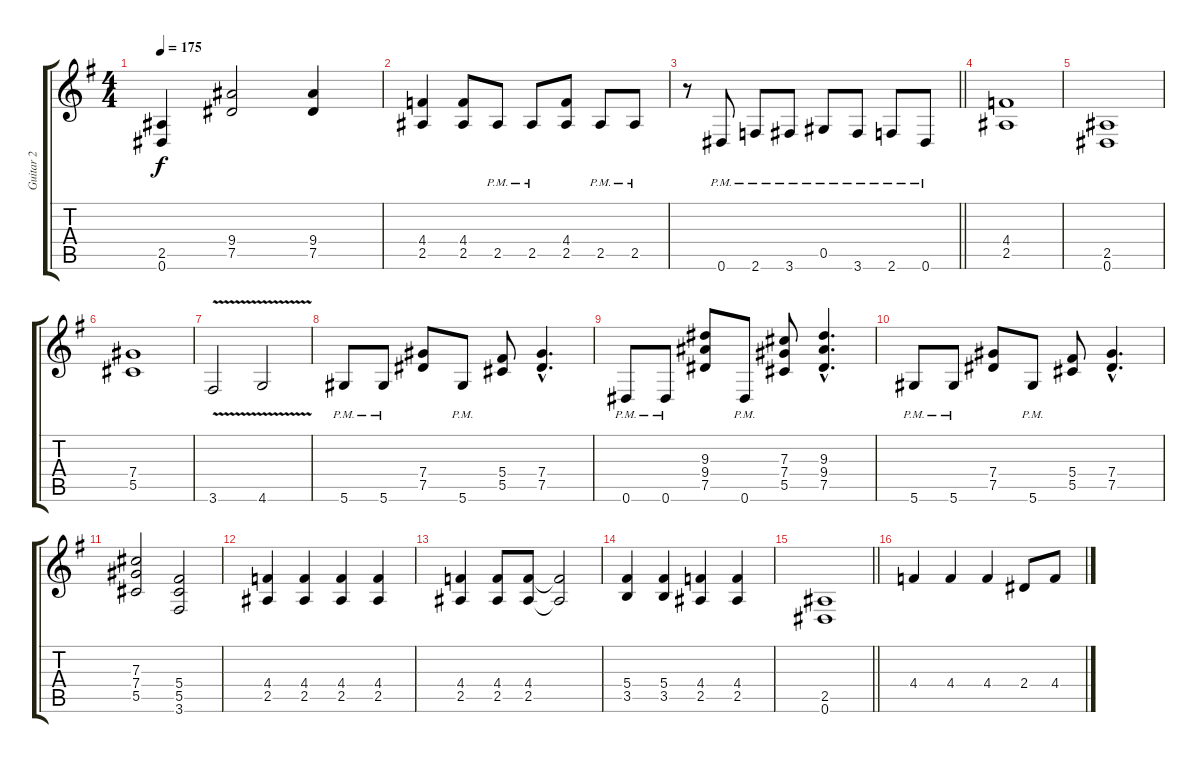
\track ("Guitar 2" "Guitar 2") {instrument distortionguitar}
\staff {score tabs}
\tuning (Eb4 Bb3 Gb3 Db3 Ab2 Eb2) {hide}
\ts (4 4)
\tempo 175
\clef g2
\ks g
(2.5 0.6).4{dy f} (9.4 7.5).2 (9.4 7.5).4 |
(4.4 2.5).4 (4.4 2.5).8 2.5{pm}.8 2.5{pm}.8 (4.4 2.5).8 2.5{pm}.8 2.5{pm}.8 |
\barLineRight lightlight
r.8 0.6{pm}.8 2.6{pm}.8 3.6{pm}.8 0.5{pm}.8 3.6{pm}.8 2.6{pm}.8 0.6{pm}.8 |
(4.4 2.5).1 |
(2.5 0.6).1 |
(7.4 5.5).1 |
3.6{v}.2 4.6{v}.2 |
5.6{pm}.8 5.6{pm}.8 (7.4 7.5).8 5.6{pm}.8 (5.4 5.5).8 (7.4{hac} 7.5{hac}).4{d} |
0.6{pm}.8 0.6{pm}.8 (9.3 9.4 7.5).8 0.6{pm}.8 (7.3 7.4 5.5).8 (9.3{hac} 9.4{hac} 7.5{hac}).4{d} |
5.6{pm}.8 5.6{pm}.8 (7.4 7.5).8 5.6{pm}.8 (5.4 5.5).8 (7.4{hac} 7.5{hac}).4{d} |
(7.3 7.4 5.5).2 (5.4 5.5 3.6).2 |
(4.4 2.5).4 (4.4 2.5).4 (4.4 2.5).4 (4.4 2.5).4 |
(4.4 2.5).4 (4.4 2.5).8 (4.4 2.5).8 (4.4{t} 2.5{t}).2 |
(5.4 3.5).4 (5.4 3.5).4 (4.4 2.5).4 (4.4 2.5).4 |
\barLineRight lightlight
(2.5 0.6).1 |
4.4.4 4.4.4 4.4.4 2.4.8 4.4.8
